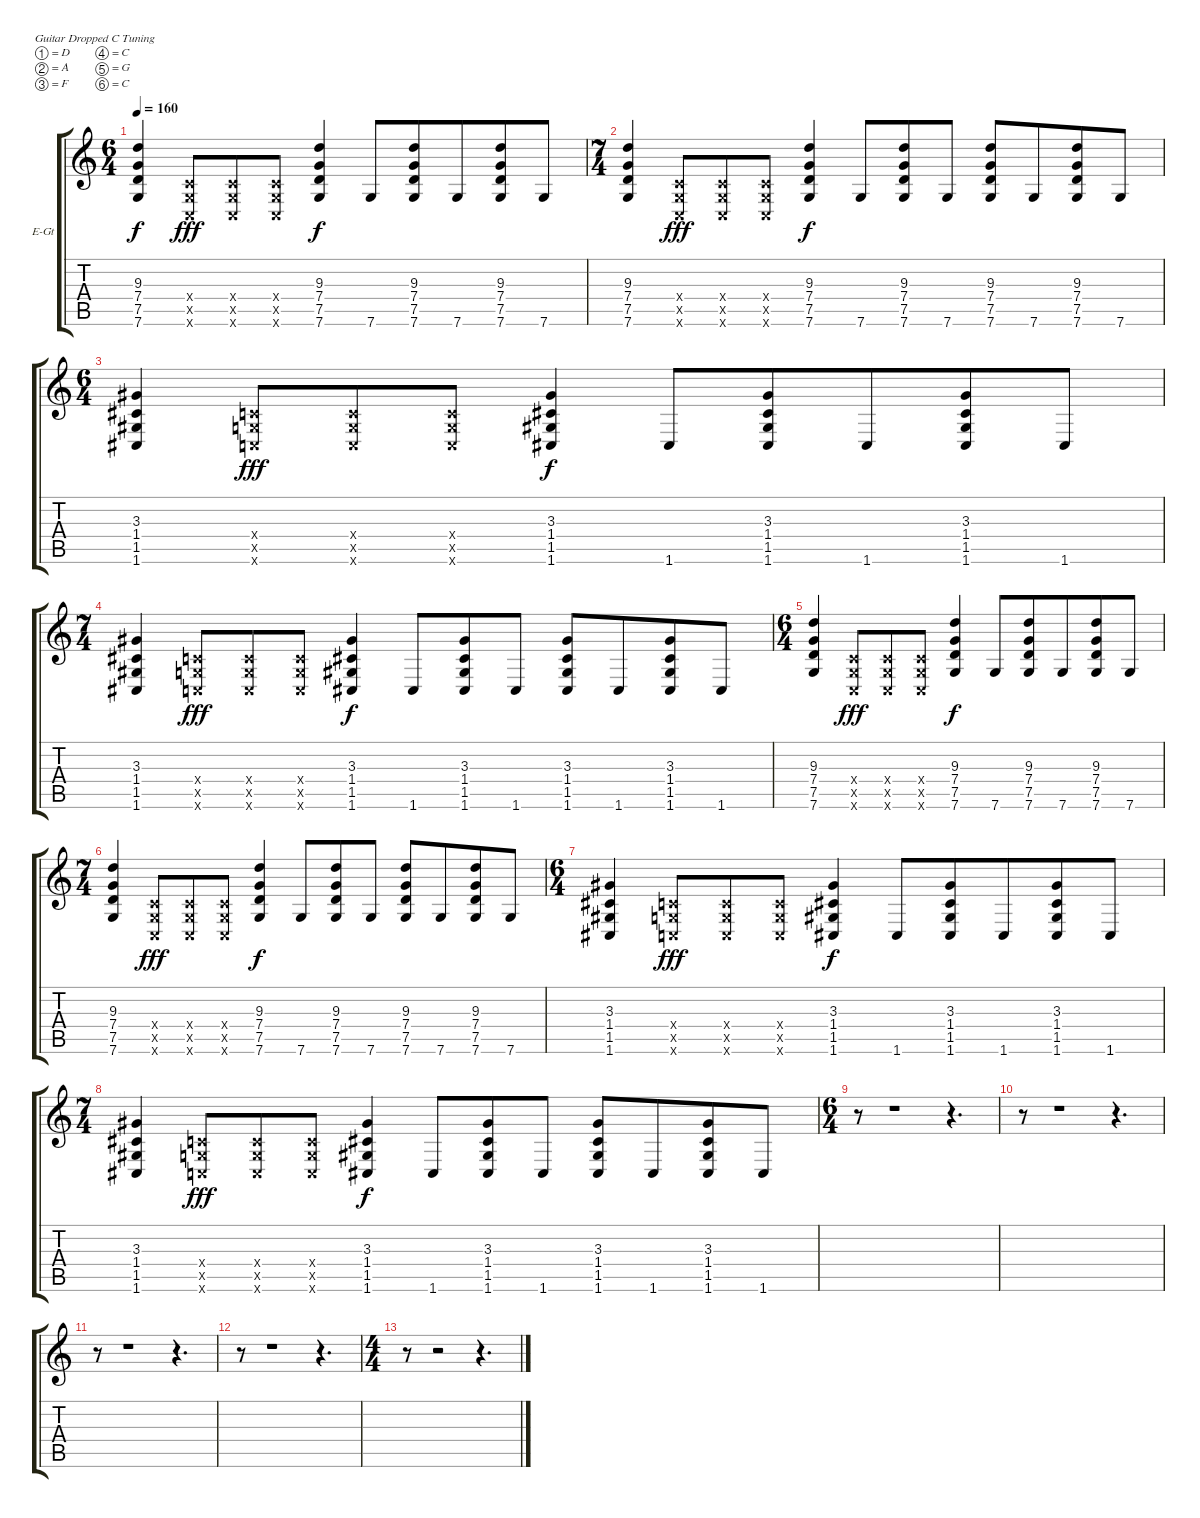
\bracketExtendMode groupsimilarinstruments
\firstSystemTrackNameOrientation horizontal
\otherSystemsTrackNameOrientation horizontal
\track ("Jake Bowen" "E-Gt") {instrument distortionguitar}
\staff {score tabs}
\tuning (D4 A3 F3 C3 G2 C2)
\ts (6 4)
\beaming (8 6 6)
\tempo 160
\clef g2
\ks c
(9.3 7.4 7.5 7.6).4{dy f} (0.4{x} 0.5{x} 0.6{x}).8{dy fff} (0.4{x} 0.5{x} 0.6{x}).8 (0.4{x} 0.5{x} 0.6{x}).8 (9.3 7.4 7.5 7.6).4{dy f} 7.6.8 (9.3 7.4 7.5 7.6).8 7.6.8 (9.3 7.4 7.5 7.6).8 7.6.8 |
\ts (7 4)
\beaming (8 6 4 4)
(9.3 7.4 7.5 7.6).4 (0.4{x} 0.5{x} 0.6{x}).8{dy fff} (0.4{x} 0.5{x} 0.6{x}).8 (0.4{x} 0.5{x} 0.6{x}).8 (9.3 7.4 7.5 7.6).4{dy f} 7.6.8 (9.3 7.4 7.5 7.6).8 7.6.8 (9.3 7.4 7.5 7.6).8 7.6.8 (9.3 7.4 7.5 7.6).8 7.6.8 |
\ts (6 4)
\beaming (8 6 6)
(3.3 1.4 1.5 1.6).4 (0.4{x} 0.5{x} 0.6{x}).8{dy fff} (0.4{x} 0.5{x} 0.6{x}).8 (0.4{x} 0.5{x} 0.6{x}).8 (3.3 1.4 1.5 1.6).4{dy f} 1.6.8 (3.3 1.4 1.5 1.6).8 1.6.8 (3.3 1.4 1.5 1.6).8 1.6.8 |
\ts (7 4)
\beaming (8 6 4 4)
(3.3 1.4 1.5 1.6).4 (0.4{x} 0.5{x} 0.6{x}).8{dy fff} (0.4{x} 0.5{x} 0.6{x}).8 (0.4{x} 0.5{x} 0.6{x}).8 (3.3 1.4 1.5 1.6).4{dy f} 1.6.8 (3.3 1.4 1.5 1.6).8 1.6.8 (3.3 1.4 1.5 1.6).8 1.6.8 (3.3 1.4 1.5 1.6).8 1.6.8 |
\ts (6 4)
\beaming (8 6 6)
(9.3 7.4 7.5 7.6).4 (0.4{x} 0.5{x} 0.6{x}).8{dy fff} (0.4{x} 0.5{x} 0.6{x}).8 (0.4{x} 0.5{x} 0.6{x}).8 (9.3 7.4 7.5 7.6).4{dy f} 7.6.8 (9.3 7.4 7.5 7.6).8 7.6.8 (9.3 7.4 7.5 7.6).8 7.6.8 |
\ts (7 4)
\beaming (8 6 4 4)
(9.3 7.4 7.5 7.6).4 (0.4{x} 0.5{x} 0.6{x}).8{dy fff} (0.4{x} 0.5{x} 0.6{x}).8 (0.4{x} 0.5{x} 0.6{x}).8 (9.3 7.4 7.5 7.6).4{dy f} 7.6.8 (9.3 7.4 7.5 7.6).8 7.6.8 (9.3 7.4 7.5 7.6).8 7.6.8 (9.3 7.4 7.5 7.6).8 7.6.8 |
\ts (6 4)
\beaming (8 6 6)
(3.3 1.4 1.5 1.6).4 (0.4{x} 0.5{x} 0.6{x}).8{dy fff} (0.4{x} 0.5{x} 0.6{x}).8 (0.4{x} 0.5{x} 0.6{x}).8 (3.3 1.4 1.5 1.6).4{dy f} 1.6.8 (3.3 1.4 1.5 1.6).8 1.6.8 (3.3 1.4 1.5 1.6).8 1.6.8 |
\ts (7 4)
\beaming (8 6 4 4)
(3.3 1.4 1.5 1.6).4 (0.4{x} 0.5{x} 0.6{x}).8{dy fff} (0.4{x} 0.5{x} 0.6{x}).8 (0.4{x} 0.5{x} 0.6{x}).8 (3.3 1.4 1.5 1.6).4{dy f} 1.6.8 (3.3 1.4 1.5 1.6).8 1.6.8 (3.3 1.4 1.5 1.6).8 1.6.8 (3.3 1.4 1.5 1.6).8 1.6.8 |
\ts (6 4)
\beaming (8 6 6)
r.8 r.1 r.4{d} |
r.8 r.1 r.4{d} |
r.8 r.1 r.4{d} |
r.8 r.1 r.4{d} |
\ts (4 4)
\beaming (8 2 2 2 2)
r.8 r.2 r.4{d}
